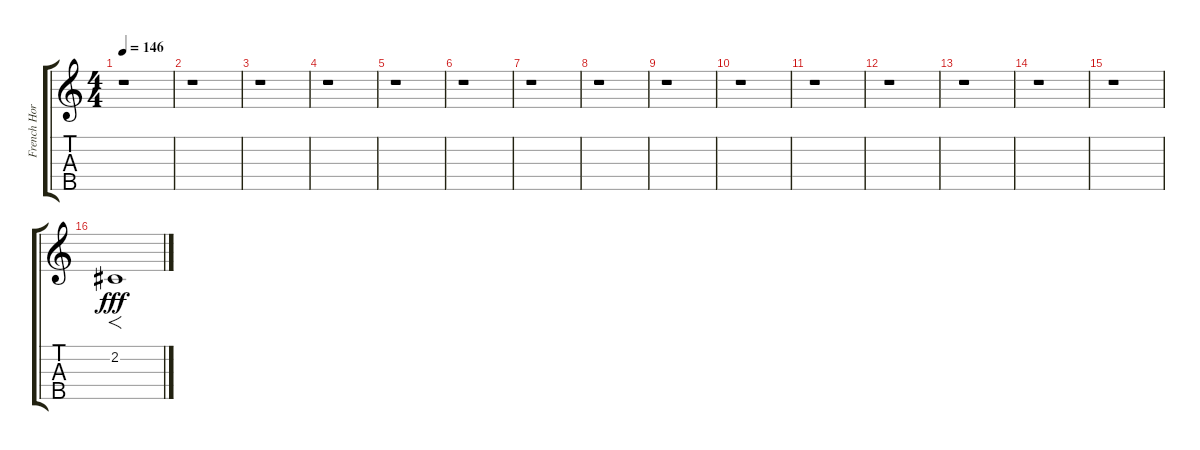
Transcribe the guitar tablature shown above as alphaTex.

\track ("French Horn" "French Hor") {instrument frenchhorn}
\staff {score tabs}
\tuning (E4 B3 G3 D3 A2) {hide}
\ts (4 4)
\tempo 146
\clef g2
\ks c
r.1{dy fff} |
r.1 |
r.1 |
r.1 |
r.1 |
r.1 |
r.1 |
r.1 |
r.1 |
r.1 |
r.1 |
r.1 |
r.1 |
r.1 |
r.1 |
2.2.1{f volume 16}
